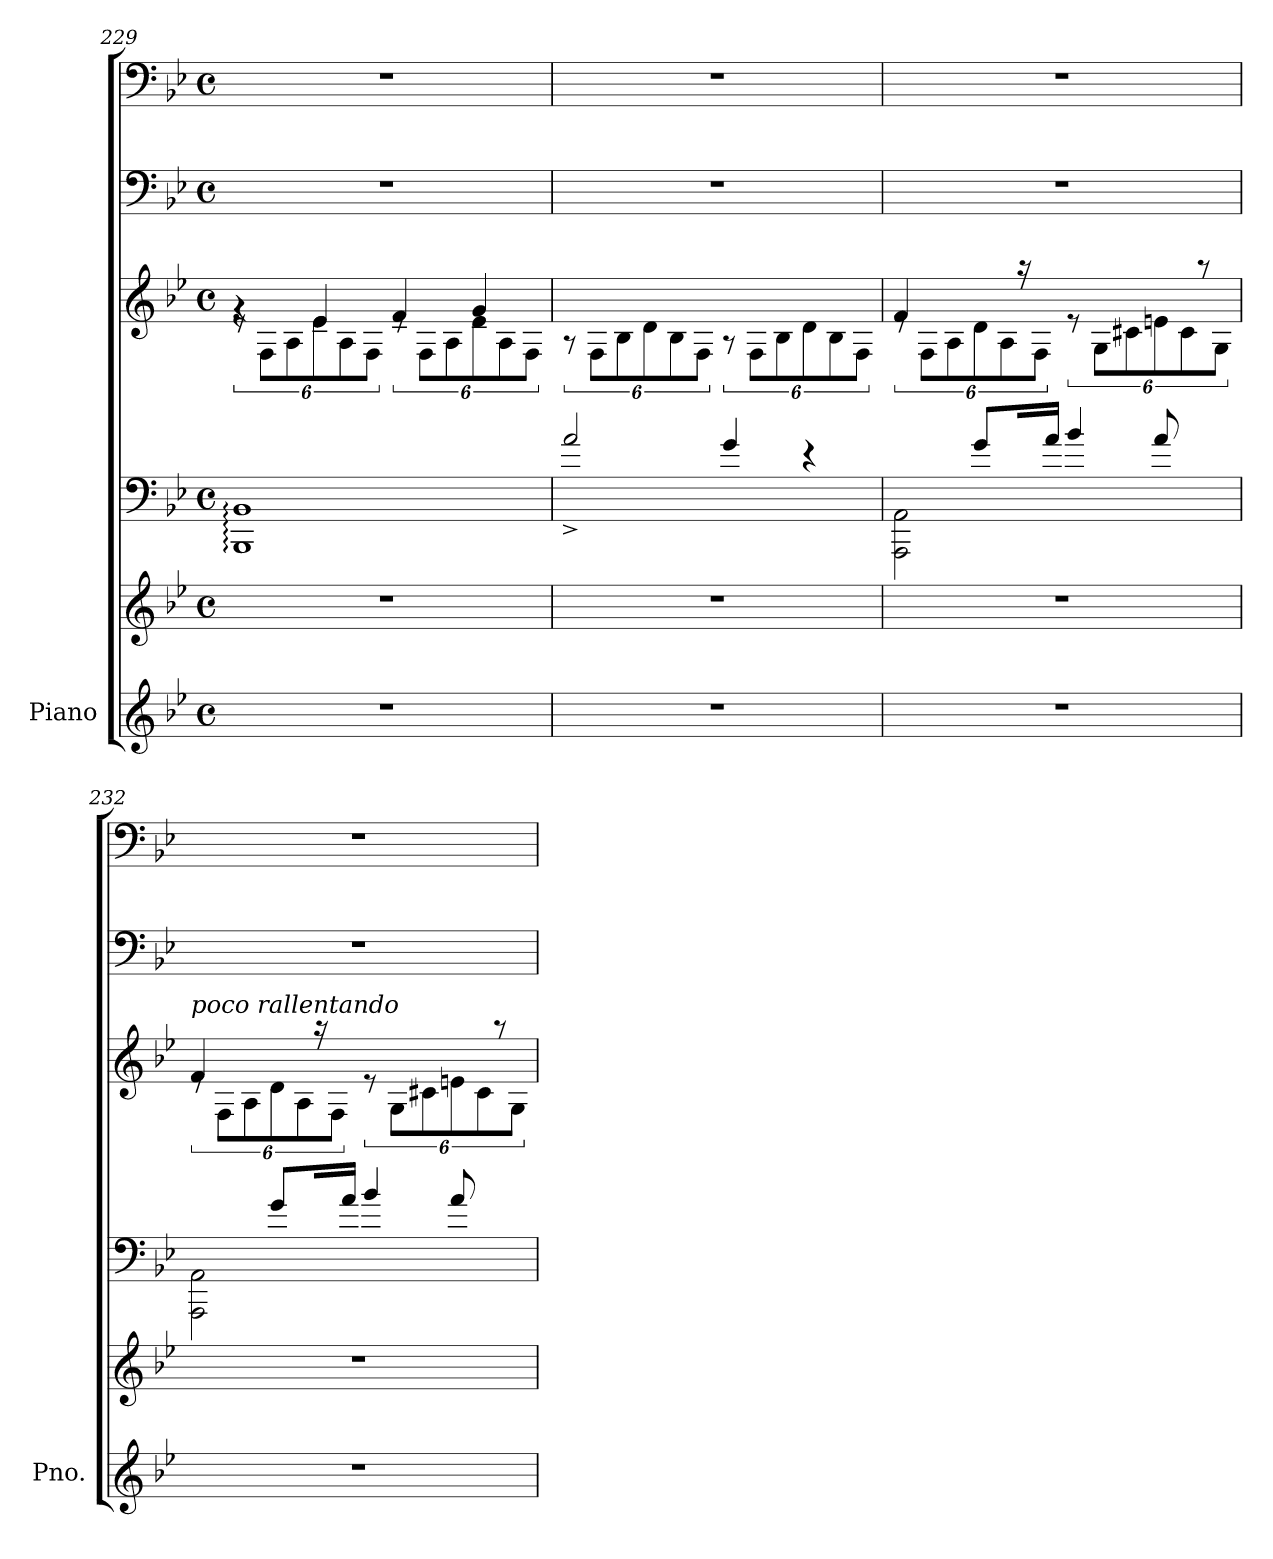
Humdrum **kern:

**kern	**kern	**kern	**kern	**kern	**kern
*part1	*part1	*part1	*part1	*part1	*part1
*staff6	*staff5	*staff4	*staff3	*staff2	*staff1
*I"Piano	*	*	*	*	*
*I'Pno.	*	*	*	*	*
*clefG2	*clefG2	*clefF4	*clefG2	*clefF4	*clefF4
*k[b-e-]	*k[b-e-]	*k[b-e-]	*k[b-e-]	*k[b-e-]	*k[b-e-]
*M4/4	*M4/4	*M4/4	*M4/4	*M4/4	*M4/4
*met(c)	*met(c)	*met(c)	*met(c)	*met(c)	*met(c)
=229	=229	=229	=229	=229	=229
*	*	*	*^	*	*
1r	1r	1BBB-: 1BB-:	12re	4rg	1r	1r
.	.	.	12F\L	.	.	.
.	.	.	12A\	.	.	.
.	.	.	12e-\	4e-~/	.	.
.	.	.	12A\	.	.	.
.	.	.	12F\J	.	.	.
.	.	.	12re	4f~/	.	.
.	.	.	12F\L	.	.	.
.	.	.	12A\	.	.	.
.	.	.	12e-\	4g~/	.	.
.	.	.	12A\	.	.	.
.	.	.	12F\J	.	.	.
*	*	*	*v	*v	*	*
!!LO:LB:g=z
=230	=230	=230	=230	=230	=230
*	*	*	*	*	*MM50
1r	1r	2a^/	12rA	1r	1r
.	.	.	12F\L	.	.
.	.	.	12B-\	.	.
.	.	.	12d\	.	.
.	.	.	12B-\	.	.
.	.	.	12F\J	.	.
.	.	4g/	12rA	.	.
.	.	.	12F\L	.	.
.	.	.	12B-\	.	.
.	.	4re	12d\	.	.
.	.	.	12B-\	.	.
.	.	.	12F\J	.	.
=231	=231	=231	=231	=231	=231
*	*	*^	*^	*	*
1r	1r	2AAA\ 2AA\	4ryy	12re	4f/	1r	1r
.	.	.	.	12F\L	.	.	.
.	.	.	.	12A\	.	.	.
.	.	.	8g/L	12d\	8ryy	.	.
.	.	.	.	12A\	.	.	.
.	.	.	16ryy	.	16raa	.	.
.	.	.	.	12F\J	.	.	.
.	.	.	16a/Jk	.	4..ryy	.	.
.	.	2ryy	4b-/	12re	.	.	.
.	.	.	.	12G\L	.	.	.
.	.	.	.	12c#X\	.	.	.
.	.	.	8a/	12en\	.	.	.
.	.	.	.	12c#\	.	.	.
.	.	.	8ryy	.	8raa	.	.
.	.	.	.	12G\J	.	.	.
=232	=232	=232	=232	=232	=232	=232	=232
!	!	!	!	!LO:TX:a:i:t=poco rallentando	!	!	!
1r	1r	2AAA\ 2AA\	4ryy	12re	4f/	1r	1r
.	.	.	.	12F\L	.	.	.
.	.	.	.	12A\	.	.	.
.	.	.	8g/L	12d\	8ryy	.	.
.	.	.	.	12A\	.	.	.
.	.	.	16ryy	.	16raa	.	.
.	.	.	.	12F\J	.	.	.
.	.	.	16a/Jk	.	4..ryy	.	.
.	.	2ryy	4b-/	12re	.	.	.
.	.	.	.	12G\L	.	.	.
.	.	.	.	12c#X\	.	.	.
.	.	.	8a/	12en\	.	.	.
.	.	.	.	12c#\	.	.	.
.	.	.	8ryy	.	8raa	.	.
.	.	.	.	12G\J	.	.	.
*	*	*v	*v	*	*	*	*
*	*	*	*v	*v	*	*
=	=	=	=	=	=
*-	*-	*-	*-	*-	*-
